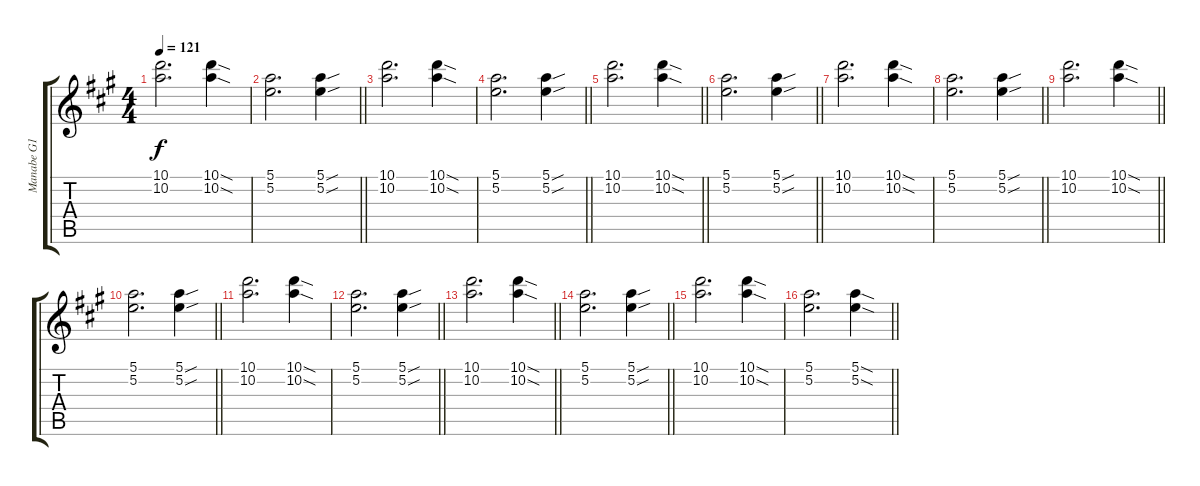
\track ("Manabe G1" "Manabe G1") {instrument distortionguitar}
\staff {score tabs}
\tuning (E4 B3 G3 D3 A2 E2) {hide}
\ts (4 4)
\tempo 121
\clef g2
\ks a
(10.1 10.2).2{d dy f} (10.1{sod} 10.2{sod}).4 |
\barLineRight lightlight
(5.1 5.2).2{d} (5.1{sou} 5.2{sou}).4 |
(10.1 10.2).2{d} (10.1{sod} 10.2{sod}).4 |
\barLineRight lightlight
(5.1 5.2).2{d} (5.1{sou} 5.2{sou}).4 |
\section ("" "")
\barLineRight lightlight
(10.1 10.2).2{d} (10.1{sod} 10.2{sod}).4 |
\barLineRight lightlight
(5.1 5.2).2{d} (5.1{sou} 5.2{sou}).4 |
(10.1 10.2).2{d} (10.1{sod} 10.2{sod}).4 |
\barLineRight lightlight
(5.1 5.2).2{d} (5.1{sou} 5.2{sou}).4 |
\barLineRight lightlight
(10.1 10.2).2{d} (10.1{sod} 10.2{sod}).4 |
\barLineRight lightlight
(5.1 5.2).2{d} (5.1{sou} 5.2{sou}).4 |
(10.1 10.2).2{d} (10.1{sod} 10.2{sod}).4 |
\barLineRight lightlight
(5.1 5.2).2{d} (5.1{sou} 5.2{sou}).4 |
\section ("" "")
\barLineRight lightlight
(10.1 10.2).2{d} (10.1{sod} 10.2{sod}).4 |
\barLineRight lightlight
(5.1 5.2).2{d} (5.1{sou} 5.2{sou}).4 |
(10.1 10.2).2{d} (10.1{sod} 10.2{sod}).4 |
\barLineRight lightlight
(5.1 5.2).2{d} (5.1{sod} 5.2{sod}).4
